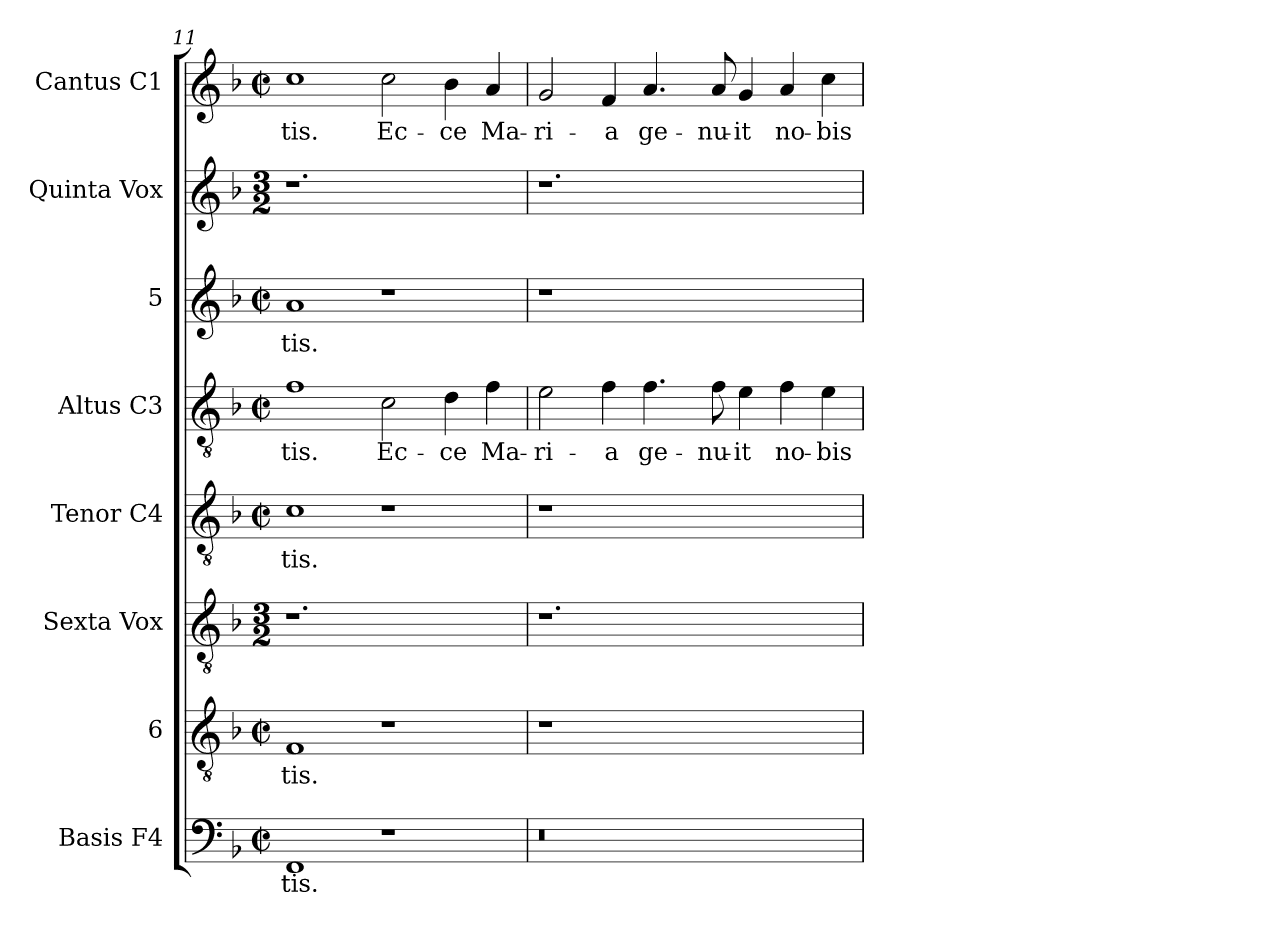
**kern	**text	**kern	**text	**kern	**kern	**text	**kern	**text	**kern	**text	**kern	**kern	**text
*part8	*part8	*part7	*part7	*part6	*part5	*part5	*part4	*part4	*part3	*part3	*part2	*part1	*part1
*staff8	*staff8	*staff7	*staff7	*staff6	*staff5	*staff5	*staff4	*staff4	*staff3	*staff3	*staff2	*staff1	*staff1
*I"Basis  F4	*	*I"6	*	*I"Sexta  Vox	*I"Tenor  C4	*	*I"Altus  C3	*	*I"5	*	*I"Quinta  Vox	*I"Cantus  C1	*
*I'B	*	*	*	*	*I'T	*	*I'A	*	*	*	*	*I'C	*
*clefF4	*	*clefGv2	*	*clefGv2	*clefGv2	*	*clefGv2	*	*clefG2	*	*clefG2	*clefG2	*
*k[b-]	*	*k[b-]	*	*k[b-]	*k[b-]	*	*k[b-]	*	*k[b-]	*	*k[b-]	*k[b-]	*
*F:	*	*F:	*	*F:	*F:	*	*F:	*	*F:	*	*F:	*F:	*
*M2/2	*	*M2/2	*	*M3/2	*M2/2	*	*M2/2	*	*M2/2	*	*M3/2	*M2/2	*
*met(c|)	*	*met(c|)	*	*	*met(c|)	*	*met(c|)	*	*met(c|)	*	*	*met(c|)	*
=11	=11	=11	=11	=11	=11	=11	=11	=11	=11	=11	=11	=11	=11
!	!LO:LY:b:cj	!	!LO:LY:b:cj	!	!	!LO:LY:b:cj	!	!LO:LY:b:cj	!	!LO:LY:b:cj	!	!	!LO:LY:b:cj
1FF	-tis.	1F	-tis.	1.r	1c	-tis.	1f	-tis.	1a	-tis.	1.r	1cc	-tis.
!	!	!	!	!	!	!	!	!LO:LY:b:cj	!	!	!	!	!LO:LY:b:cj
1r	.	1r	.	.	1r	.	2c\	Ec-	1r	.	.	2cc\	Ec-
!	!	!	!	!	!	!	!	!LO:LY:b:cj	!	!	!	!	!LO:LY:b:cj
.	.	.	.	2ryy	.	.	4d\	-ce	.	.	2ryy	4b-\	-ce
!	!	!	!	!	!	!	!	!LO:LY:b:cj	!	!	!	!	!LO:LY:b:cj
.	.	.	.	.	.	.	4f\	Ma-	.	.	.	4a/	Ma-
=12	=12	=12	=12	=12	=12	=12	=12	=12	=12	=12	=12	=12	=12
!	!	!	!	!	!	!	!	!LO:LY:b:cj	!	!	!	!	!LO:LY:b:cj
0r	.	1r	.	1.r	1r	.	2e\	-ri-	1r	.	1.r	2g/	-ri-
!	!	!	!	!	!	!	!	!LO:LY:b:cj	!	!	!	!	!LO:LY:b:cj
.	.	.	.	.	.	.	4f\	-a	.	.	.	4f/	-a
!	!	!	!	!	!	!	!	!LO:LY:b:cj	!	!	!	!	!LO:LY:b:cj
.	.	.	.	.	.	.	4.f\	ge-	.	.	.	4.a/	ge-
.	.	1ryy	.	.	1ryy	.	.	.	1ryy	.	.	.	.
!	!	!	!	!	!	!	!	!LO:LY:b:cj	!	!	!	!	!LO:LY:b:cj
.	.	.	.	.	.	.	8f\	-nu-	.	.	.	8a/	-nu-
!	!	!	!	!	!	!	!	!LO:LY:b:cj	!	!	!	!	!LO:LY:b:cj
.	.	.	.	.	.	.	4e\	-it	.	.	.	4g/	-it
!	!	!	!	!	!	!	!	!LO:LY:b:cj	!	!	!	!	!LO:LY:b:cj
.	.	.	.	2ryy	.	.	4f\	no-	.	.	2ryy	4a/	no-
!	!	!	!	!	!	!	!	!LO:LY:b:cj	!	!	!	!	!LO:LY:b:cj
.	.	.	.	.	.	.	4e\	-bis	.	.	.	4cc\	-bis
=	=	=	=	=	=	=	=	=	=	=	=	=	=
*-	*-	*-	*-	*-	*-	*-	*-	*-	*-	*-	*-	*-	*-
